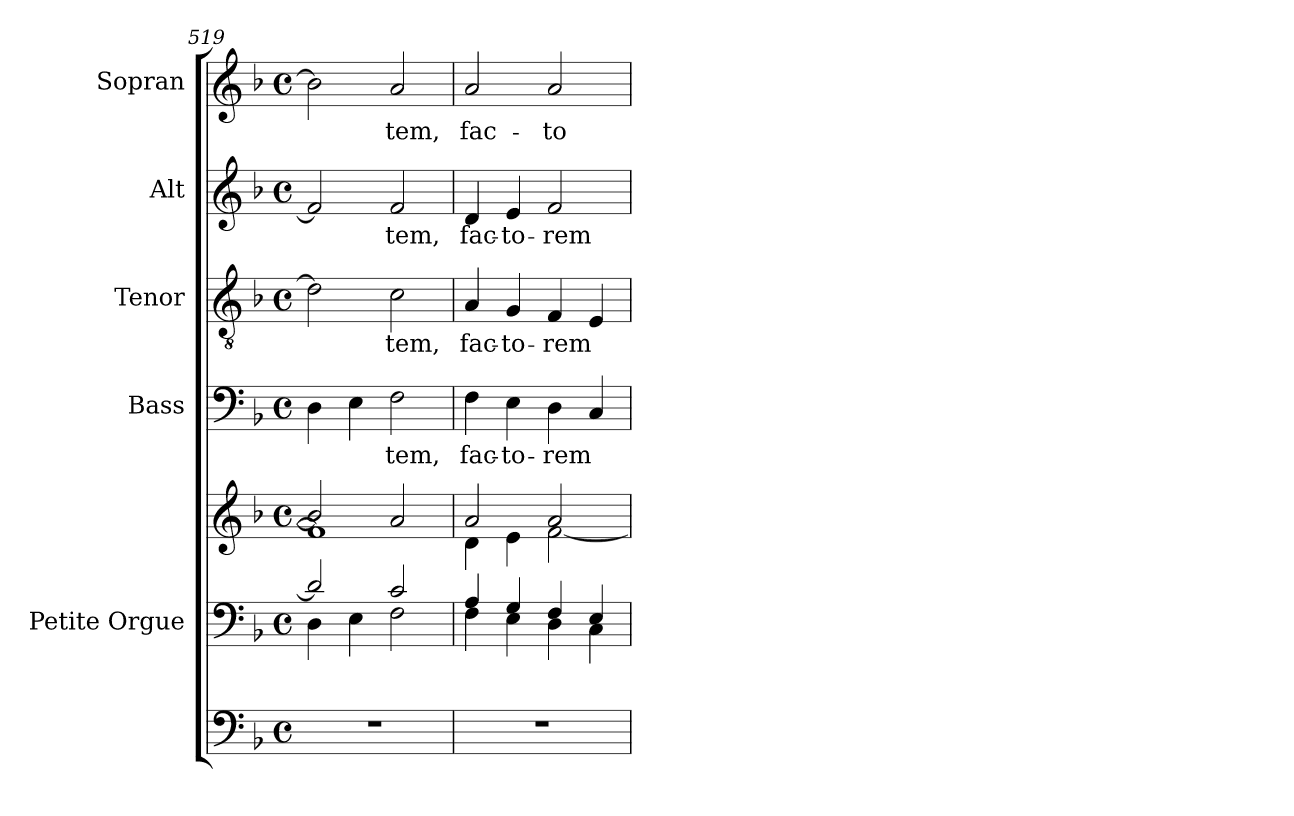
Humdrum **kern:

**kern	**kern	**kern	**kern	**text	**kern	**text	**kern	**text	**kern	**text
*part6	*part5	*part5	*part4	*part4	*part3	*part3	*part2	*part2	*part1	*part1
*staff7	*staff6	*staff5	*staff4	*staff4	*staff3	*staff3	*staff2	*staff2	*staff1	*staff1
*	*I"Petite Orgue	*	*I"Bass	*	*I"Tenor	*	*I"Alt	*	*I"Sopran	*
*	*I'Org. 1	*	*I'B.	*	*I'T.	*	*I'A.	*	*I'S.	*
*clefF4	*clefF4	*clefG2	*clefF4	*	*clefGv2	*	*clefG2	*	*clefG2	*
*k[b-]	*k[b-]	*k[b-]	*k[b-]	*	*k[b-]	*	*k[b-]	*	*k[b-]	*
*F:	*F:	*F:	*F:	*	*F:	*	*F:	*	*F:	*
*M4/4	*M4/4	*M4/4	*M4/4	*	*M4/4	*	*M4/4	*	*M4/4	*
*met(c)	*met(c)	*met(c)	*met(c)	*	*met(c)	*	*met(c)	*	*met(c)	*
=519	=519	=519	=519	=519	=519	=519	=519	=519	=519	=519
*	*^	*^	*	*	*	*	*	*	*	*
1r	2d/]	4D\	2b-/]	1f]	4D\	.	2d\]	.	2f/]	.	2b-\]	.
.	.	4E\	.	.	4E\	.	.	.	.	.	.	.
!	!	!	!	!	!	!LO:LY:b	!	!LO:LY:b	!	!LO:LY:b	!	!LO:LY:b
.	2c/	2F\	2a/	.	2F\	-tem,	2c\	-tem,	2f/	-tem,	2a/	-tem,
=520	=520	=520	=520	=520	=520	=520	=520	=520	=520	=520	=520	=520
!	!	!	!	!	!	!LO:LY:b	!	!LO:LY:b	!	!LO:LY:b	!	!LO:LY:b
1r	4A/	4F\	2a/	4d\	4F\	fac-	4A/	fac-	4d/	fac-	2a/	fac-
!	!	!	!	!	!	!LO:LY:b	!	!LO:LY:b	!	!LO:LY:b	!	!
.	4G/	4E\	.	4e\	4E\	-to-	4G/	-to-	4e/	-to-	.	.
!	!	!	!	!	!	!LO:LY:b	!	!LO:LY:b	!	!LO:LY:b	!	!LO:LY:b
.	4F/	4D\	2a/	[<2f\	4D\	-rem	4F/	-rem	2f/	-rem	2a/	-to-
.	4E/	4C\	.	.	4C/	.	4E/	.	.	.	.	.
*	*v	*v	*	*	*	*	*	*	*	*	*	*
*	*	*v	*v	*	*	*	*	*	*	*	*
=	=	=	=	=	=	=	=	=	=	=
*-	*-	*-	*-	*-	*-	*-	*-	*-	*-	*-
